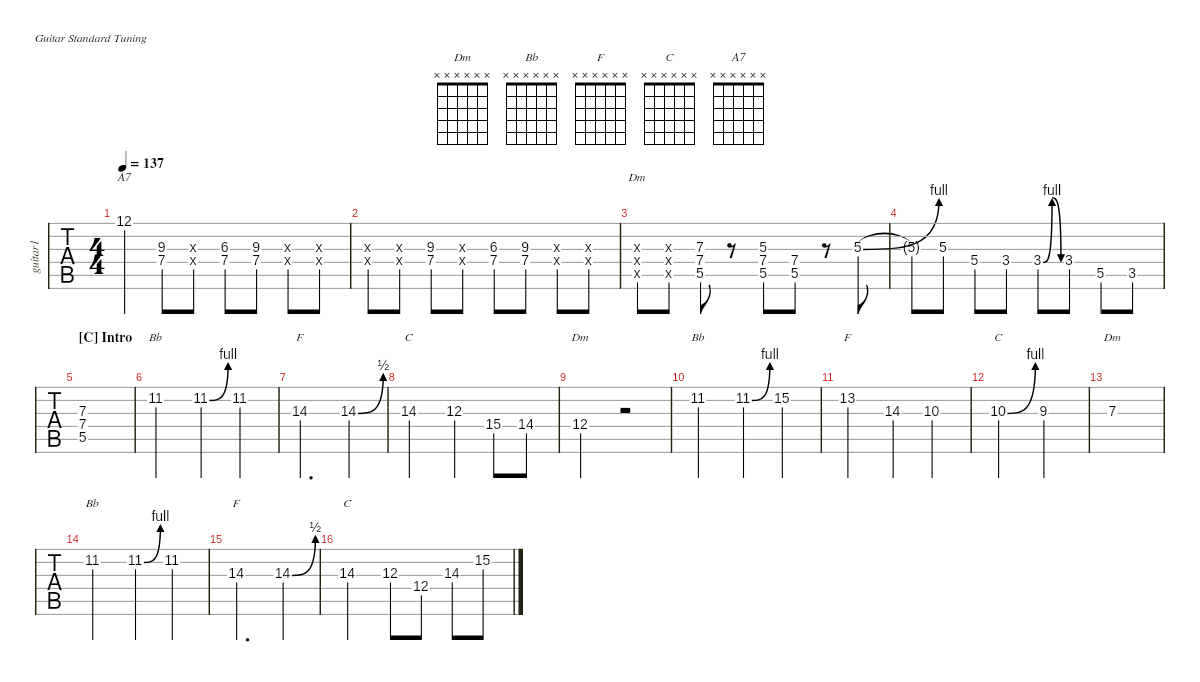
\defaultSystemsLayout 4
\hideDynamics
\bracketExtendMode nobrackets
\track ("Guitar1" "guitar1") {defaultSystemsLayout 4 instrument overdrivenguitar}
\staff {tabs}
\tuning (E4 B3 G3 D3 A2 E2)
\chord ("Dm" x x x x x x)
\chord ("Bb" x x x x x x)
\chord ("F" x x x x x x)
\chord ("C" x x x x x x)
\chord ("A7" x x x x x x)
\ts (4 4)
\tempo 137
\clef g2
\ks f
12.1{acc forcenatural}.4{ch "A7" dy mf beam Down} (9.3{acc forcenatural} 7.4{acc forcenatural}).8{beam Down} (9.3{x acc forcenatural} 7.4{x acc forcenatural}).8{beam Down} (6.3{acc b} 7.4{acc forcenatural}).8{beam Down} (9.3{acc forcenatural} 7.4{acc forcenatural}).8{beam Down} (9.3{x acc forcenatural} 7.4{x acc forcenatural}).8{beam Down} (9.3{x acc forcenatural} 7.4{x acc forcenatural}).8{beam Down} |
(9.3{x acc forcenatural} 7.4{x acc forcenatural}).8{beam Down} (9.3{x acc forcenatural} 7.4{x acc forcenatural}).8{beam Down} (9.3{acc forcenatural} 7.4{acc forcenatural}).8{beam Down} (9.3{x acc forcenatural} 7.4{x acc forcenatural}).8{beam Down} (6.3{acc b} 7.4{acc forcenatural}).8{beam Down} (9.3{acc forcenatural} 7.4{acc forcenatural}).8{beam Down} (9.3{x acc forcenatural} 7.4{x acc forcenatural}).8{beam Down} (9.3{x acc forcenatural} 7.4{x acc forcenatural}).8{beam Down} |
(5.5{x acc forcenatural} 7.4{x acc forcenatural} 7.3{x acc forcenatural}).8{ch "Dm" beam Up} (5.5{x acc forcenatural} 7.4{x acc forcenatural} 7.3{x acc forcenatural}).8{beam Up} (5.5{acc forcenatural} 7.4{acc forcenatural} 7.3{acc forcenatural}).8{beam Up} r.8{beam Down} (5.5{acc forcenatural} 7.4{acc forcenatural} 5.3{acc forcenatural}).8{beam Up} (5.5{acc forcenatural} 7.4{acc forcenatural}).8{beam Up} r.8{beam Down} 5.3{be (bend 0 0 15 4) acc forcenatural}.8{beam Down} |
5.3{t}.8{beam Down} 5.3{acc forcenatural}.8{beam Down} 5.4{acc forcenatural}.8{beam Up} 3.4{acc forcenatural}.8{beam Up} 3.4{be (bendrelease 0 0 3.5999999999999996 4 20.4 4 30 0) acc forcenatural}.8{beam Up} 3.4{acc forcenatural}.8{beam Up} 5.5{acc forcenatural}.8{beam Up} 3.5{acc forcenatural}.8{beam Up} |
\section ("C" "Intro")
(7.3{acc forcenatural} 5.5{acc forcenatural} 7.4{acc forcenatural}).1{beam Up} |
11.2{acc b}.2{ch "Bb" beam Down} 11.2{be (bend 0 0 15 4) acc b}.4{beam Down} 11.2{acc b}.4{beam Down} |
14.3{acc forcenatural}.2{d ch "F" beam Down} 14.3{be (bend 0 0 14.399999999999999 2) acc forcenatural}.4{beam Down} |
14.3{acc forcenatural}.2{ch "C" beam Down} 12.3{acc forcenatural}.4{beam Down} 15.4{acc forcenatural}.8{beam Down} 14.4{acc forcenatural}.8{beam Down} |
12.4{acc forcenatural}.2{ch "Dm" beam Down} r.2{beam Down} |
11.2{acc b}.2{ch "Bb" beam Down} 11.2{be (bend 0 0 15 4) acc b}.4{beam Down} 15.2{acc forcenatural}.4{beam Down} |
13.2{acc forcenatural}.2{ch "F" beam Down} 14.3{acc forcenatural}.4{beam Down} 10.3{acc forcenatural}.4{beam Down} |
10.3{be (bend 0 0 15 4) acc forcenatural}.2{ch "C" beam Down} 9.3{acc forcenatural}.2{beam Down} |
7.3{acc forcenatural}.1{ch "Dm" beam Down} |
11.2{acc b}.2{ch "Bb" beam Down} 11.2{be (bend 0 0 15 4) acc b}.4{beam Down} 11.2{acc b}.4{beam Down} |
14.3{acc forcenatural}.2{d ch "F" beam Down} 14.3{be (bend 0 0 14.399999999999999 2) acc forcenatural}.4{beam Down} |
14.3{acc forcenatural}.2{ch "C" beam Down} 12.3{acc forcenatural}.8{beam Down} 12.4{acc forcenatural}.8{beam Down} 14.3{acc forcenatural}.8{beam Down} 15.2{acc forcenatural}.8{beam Down}
